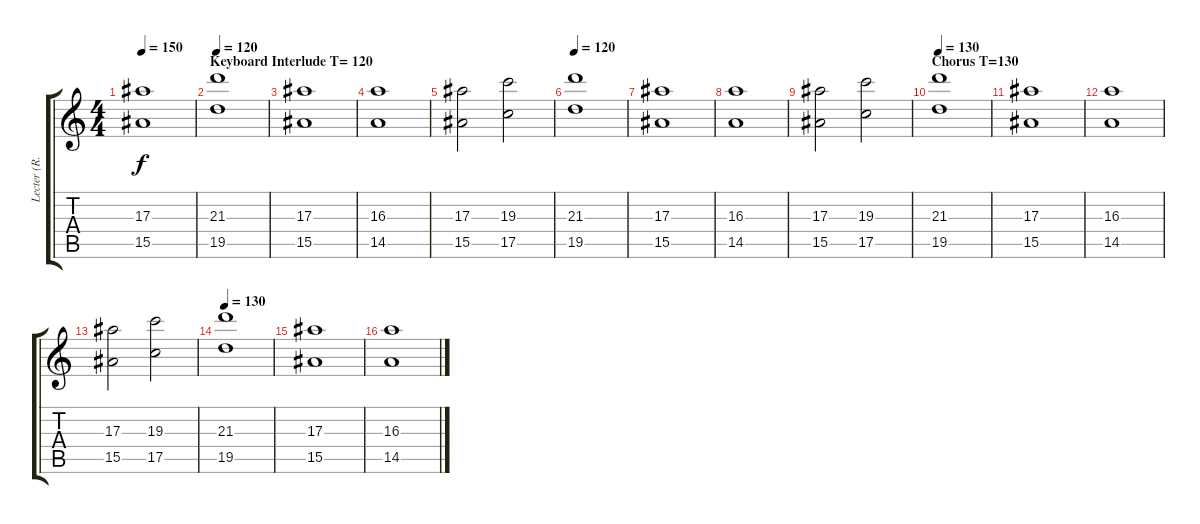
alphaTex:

\track ("Lecter (R.H.)" "Lecter (R.") {instrument stringensemble1}
\staff {score tabs}
\tuning (D5 A4 F4 C4 G3 D3) {hide}
\ts (4 4)
\tempo 150
\clef g2
\ks c
(17.3{t} 15.5{t}).1{dy f} |
\section ("" "Keyboard Interlude T= 120")
\tempo 120
(21.3 19.5).1{instrument stringensemble1} |
(17.3 15.5).1 |
(16.3 14.5).1 |
(17.3 15.5).2 (19.3 17.5).2 |
\tempo 120
(21.3 19.5).1{instrument stringensemble1} |
(17.3 15.5).1 |
(16.3 14.5).1 |
(17.3 15.5).2 (19.3 17.5).2 |
\section ("" "Chorus T=130")
\tempo 130
(21.3 19.5).1 |
(17.3 15.5).1 |
(16.3 14.5).1 |
(17.3 15.5).2 (19.3 17.5).2 |
\tempo 130
(21.3 19.5).1 |
(17.3 15.5).1 |
(16.3 14.5).1
